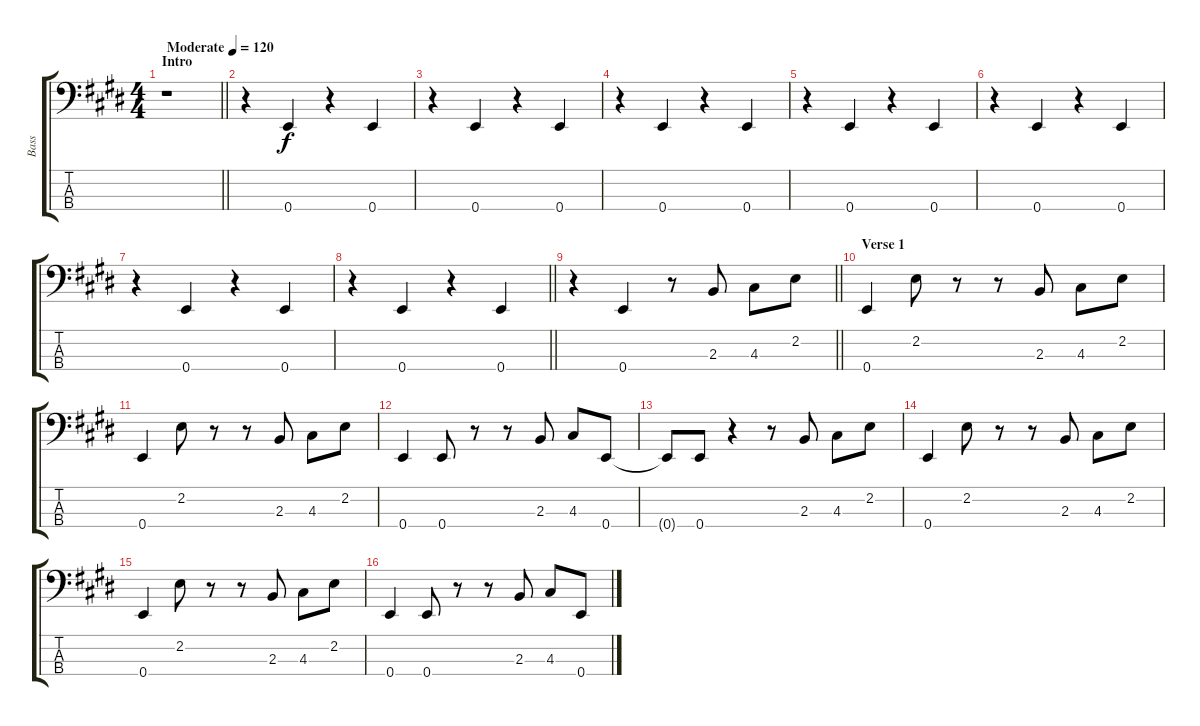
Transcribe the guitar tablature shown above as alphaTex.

\track ("Bass" "Bass") {instrument electricbassfinger}
\staff {score tabs}
\tuning (G2 D2 A1 E1) {hide}
\ts (4 4)
\section ("" "Intro")
\tempo (120 "Moderate")
\clef f4
\barLineRight lightlight
\ks e
r.1{dy f instrument electricbassfinger} |
r.4 0.4.4 r.4 0.4.4 |
r.4 0.4.4 r.4 0.4.4 |
r.4 0.4.4 r.4 0.4.4 |
r.4 0.4.4 r.4 0.4.4 |
r.4 0.4.4 r.4 0.4.4 |
r.4 0.4.4 r.4 0.4.4 |
\barLineRight lightlight
r.4 0.4.4 r.4 0.4.4 |
\section ("" "")
\barLineRight lightlight
r.4 0.4.4 r.8 2.3.8 4.3.8 2.2.8 |
\section ("" "Verse 1")
0.4.4 2.2.8 r.8 r.8 2.3.8 4.3.8 2.2.8 |
0.4.4 2.2.8 r.8 r.8 2.3.8 4.3.8 2.2.8 |
0.4.4 0.4.8 r.8 r.8 2.3.8 4.3.8 0.4.8 |
0.4{t}.8 0.4.8 r.4 r.8 2.3.8 4.3.8 2.2.8 |
0.4.4 2.2.8 r.8 r.8 2.3.8 4.3.8 2.2.8 |
0.4.4 2.2.8 r.8 r.8 2.3.8 4.3.8 2.2.8 |
0.4.4 0.4.8 r.8 r.8 2.3.8 4.3.8 0.4.8
